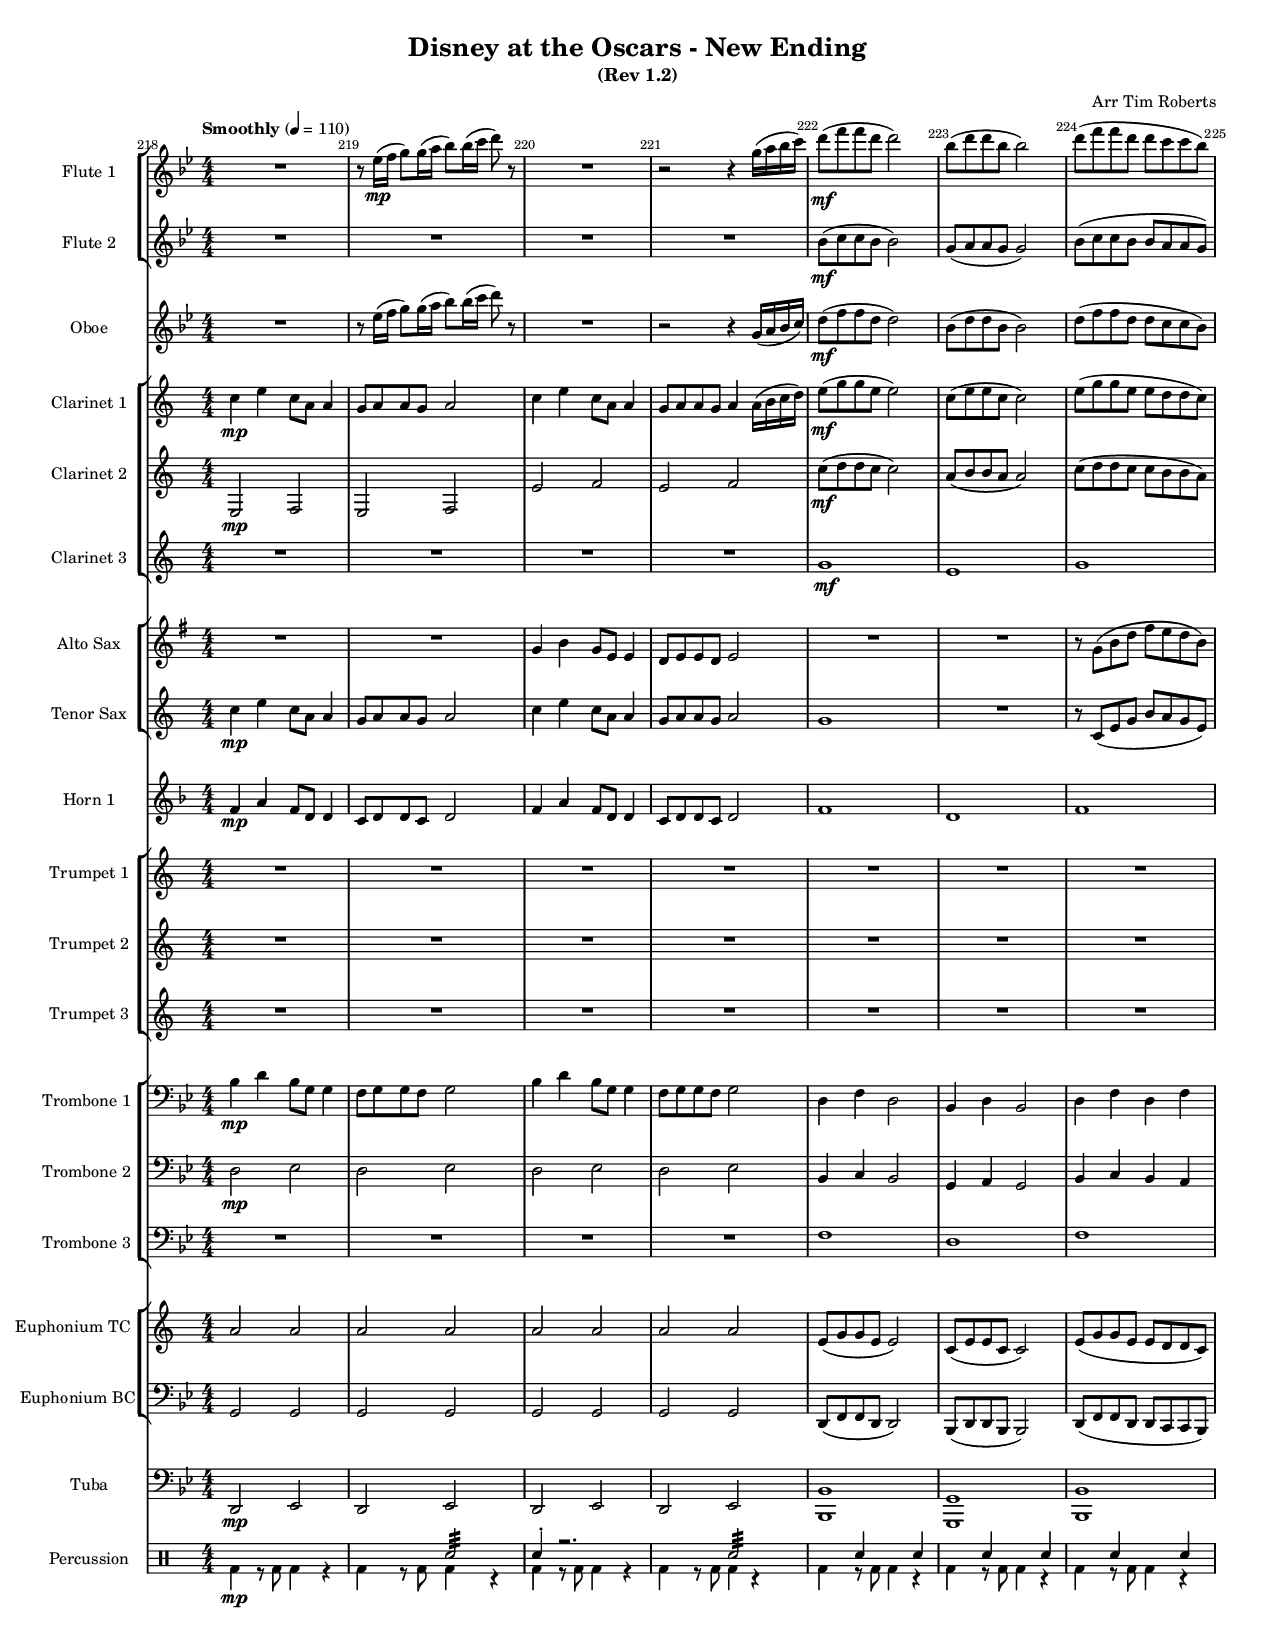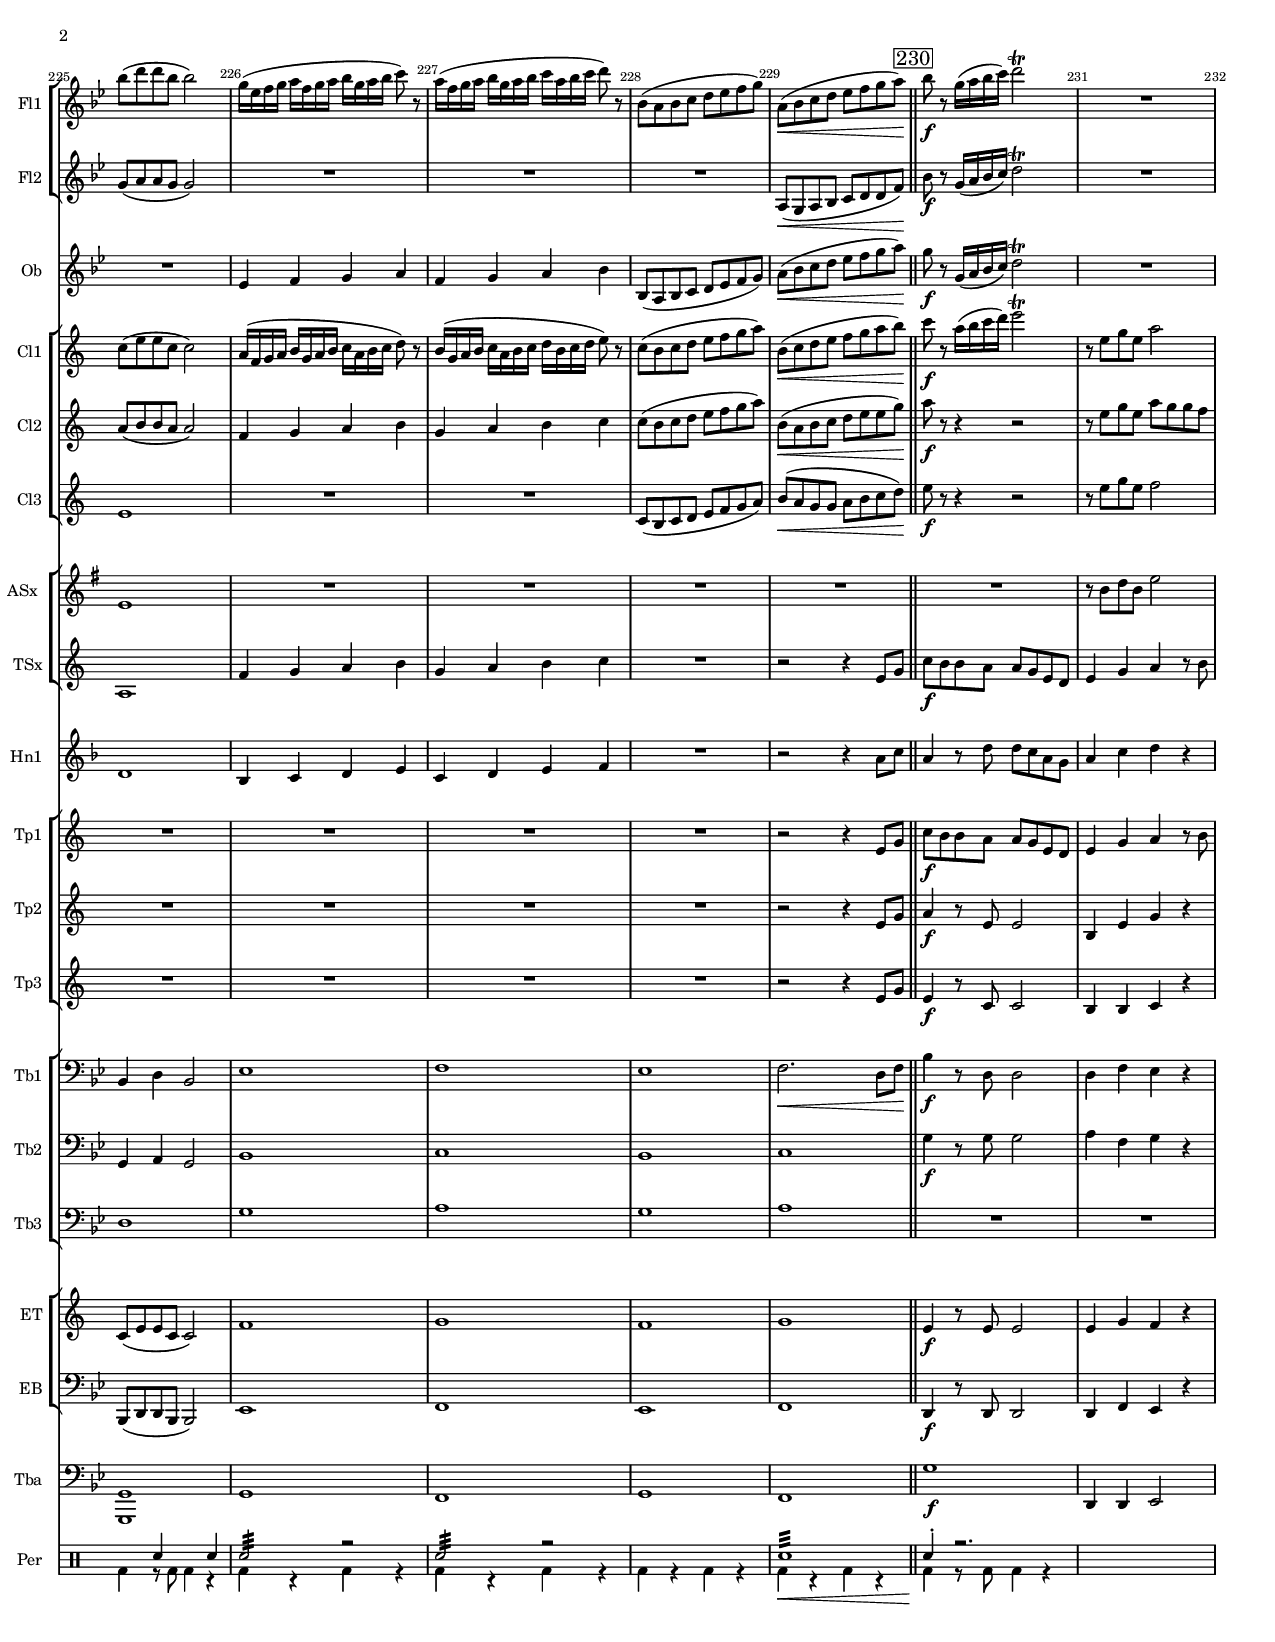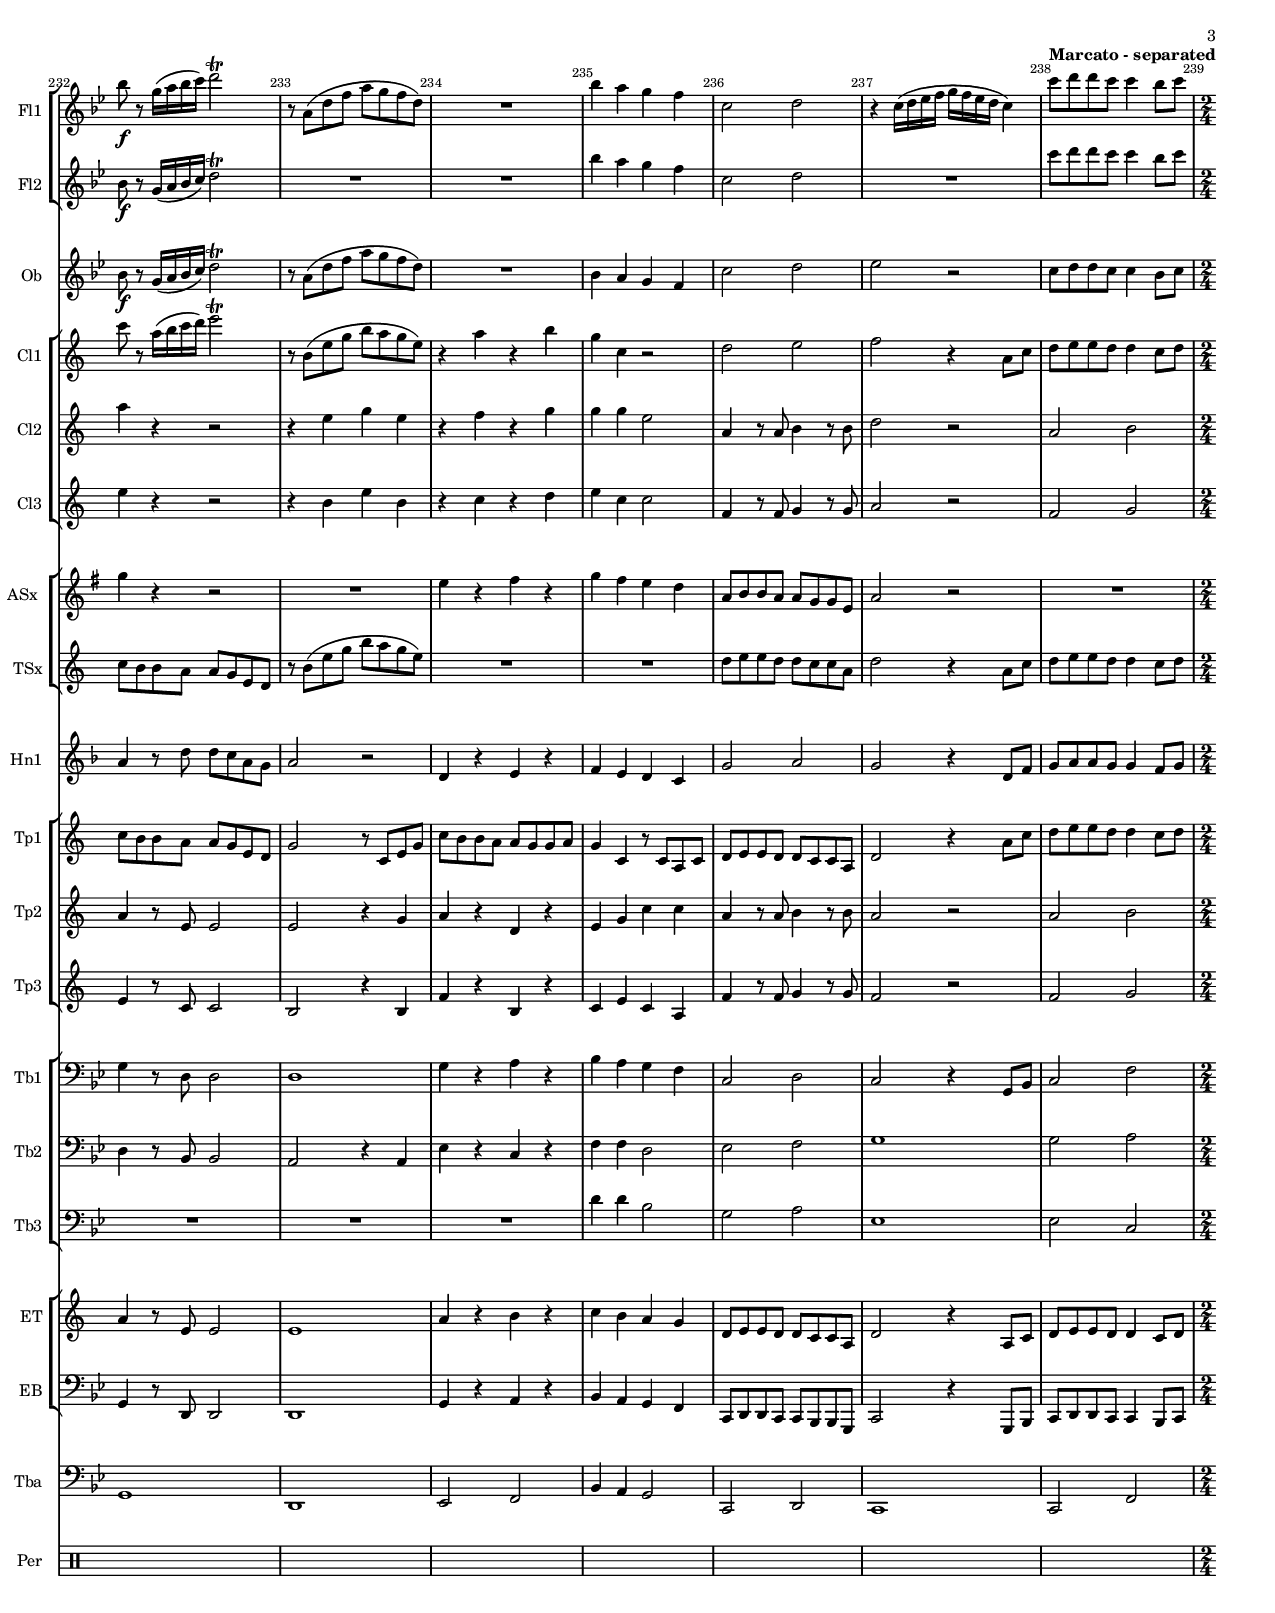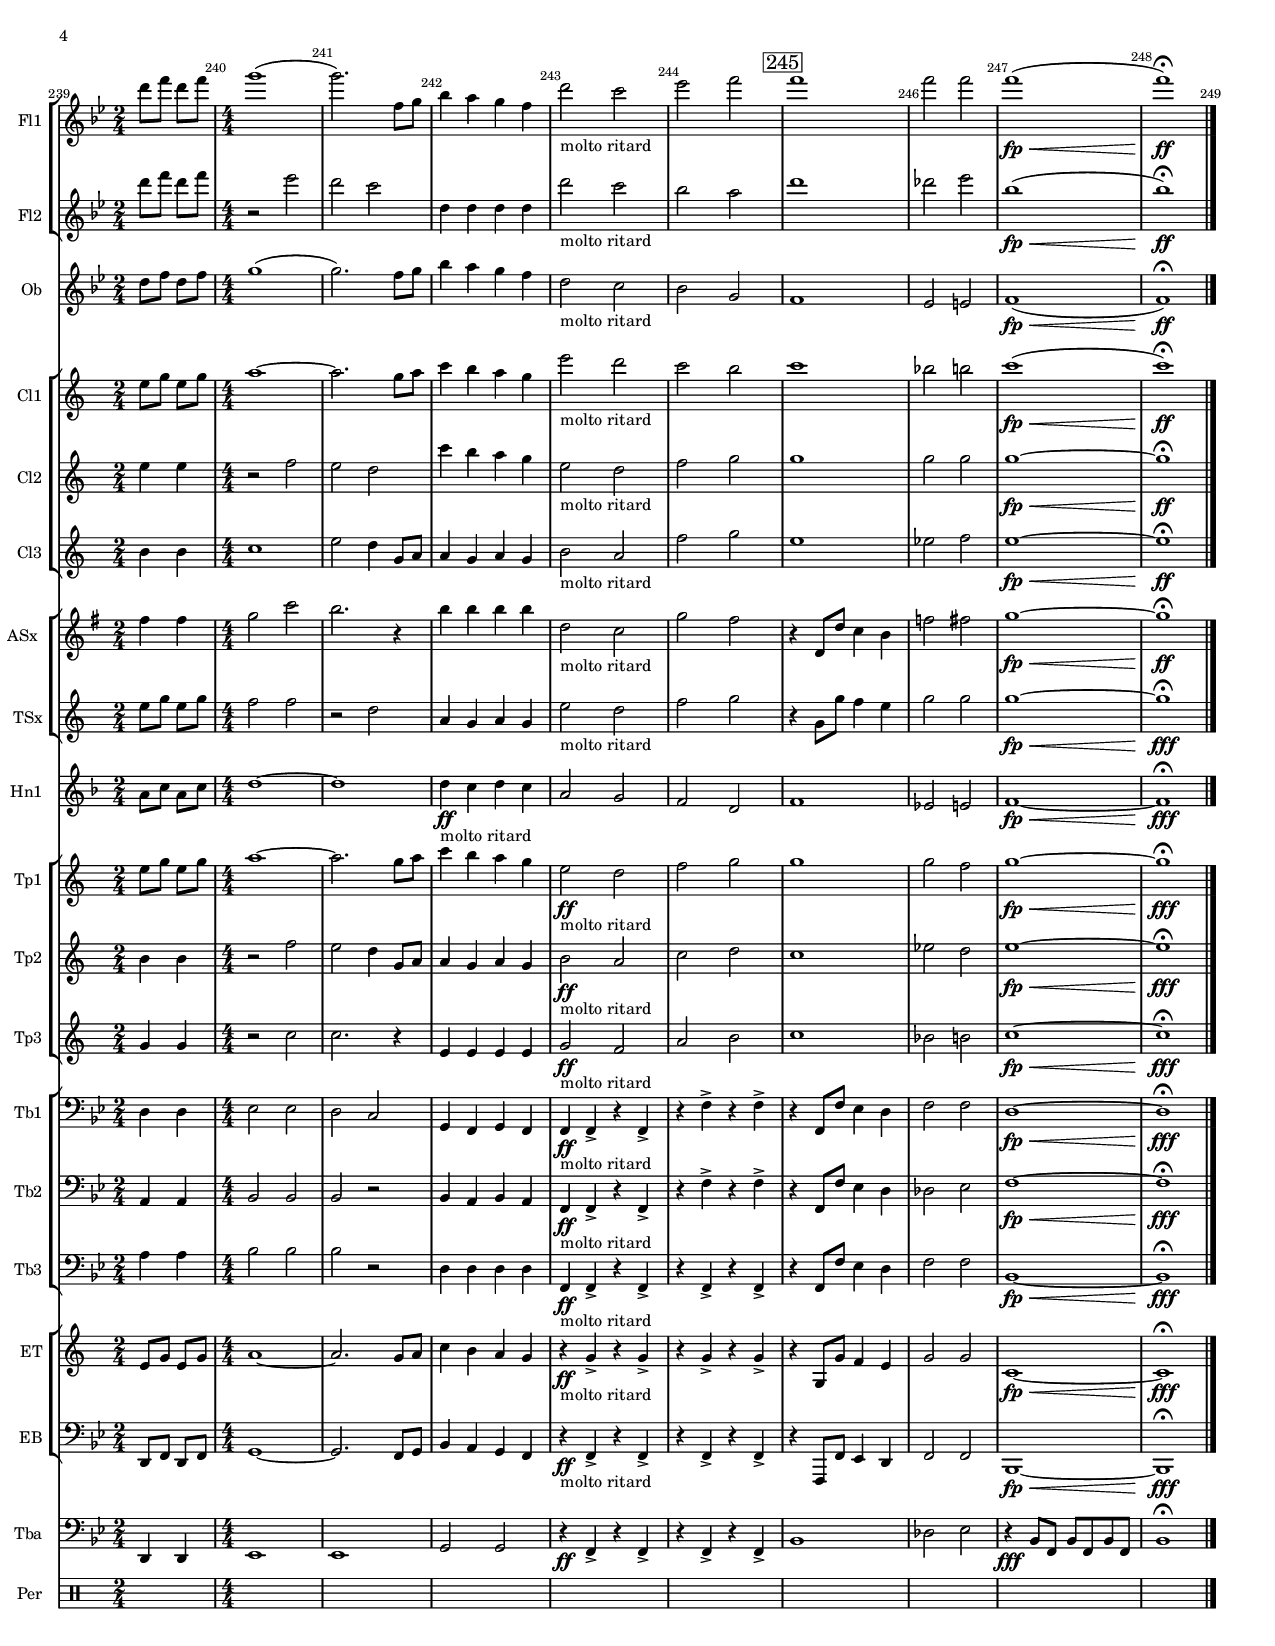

%{
    Comments
%}
\version "2.16.1"
\include "english.ly"
\include "drumpitch-init.ly"

#(set-default-paper-size "letter" )

\paper {
    ragged-last-bottom = ##t
}

\header {
    title = "Disney at the Oscars - New Ending"
    subtitle = "(Rev 1.2)"
    arranger = "Arr Tim Roberts"
}


no = { \once \override Score.BarNumber #'break-visibility = \all-invisible }

prefix = {
  \numericTimeSignature
  \override Score.BarNumber #'break-visibility = #all-visible
  \override Score.BarNumber #'self-alignment-X = #0
  \override Score.BarNumber #'self-alignment-Y = #1
  \override MultiMeasureRest #'expand-limit = #1
  \set Score.currentBarNumber = #218
}

structure = {
  \time 4/4
  \tempo "Smoothly" 4 = 110
  s1*12  \mark \markup \box 230 \no
  s1*8 \tempo "Marcato - separated"
  s1 
  \time 2/4 s2 
  \time 4/4
  s1*5 \mark \markup \box 245 \no
  s1*4 \bar "|."
}


flutea = {
    \key bf \major
    % Page 1 - Bar 208
    R1 |
    r8 ef16(\mp f  g8) g16( a bf8)  bf16( c d8) r8 |
    R1 |
    % Page 2
    r2 r4 g,16( a bf c) |
    d8(\mf f f d d2) |
    bf8( d d bf bf2) |
    d8( f f d d c c bf) |
    % Page 3
    bf8( d d bf bf2) |
    g16( ef f g a f g a bf g a bf c8) r8 |
    a16( f g a  bf g a bf  c a bf c  d8) r8 |
    bf,8( a bf c d ef f g) |
    % Page 4
    a,8(\< bf c d ef f g a)\! \bar "||" 
    %    Bar 230
    bf8\f r8 g16( a bf c) d2\trill |
    R1 |
    bf8\f r8 g16( a bf c) d2\trill |
    % Page 5
    r8 a,( d f a g f d) |
    R1 |
    bf'4 a g f |
    c2 d2 |
    % Page 6
    r4 c16( d ef f g f ef d c4) |
    c'8 d d c c4 bf8 c |
    d8 f d f |
    g1( |
    % Page 7
    g2.) f,8 g |
    bf4 a g f |
    d'2_"molto ritard" c2 |
    ef2 f2 | 
    % Page 8 - bar 245
    f1 |
    f2 f2 |
    f1(\fp\< |
    f1)\ff\!\fermata
}

fluteb = {
    \key bf \major
    % Page 1 - Bar 208
    R1 |
    R1 |
    R1 |
    % Page 2
    R1 |
    bf8(\mf c c bf bf2) |
    g8( a a g g2) |
    bf8( c c bf bf a a g) |
    % Page 3
    g8( a a g g2) |
    R1 |
    R1 |
    R1 |
    % Page 4
    a,8(\< g a bf c d d f)\! \bar "||"
    %    Bar 230
    bf8\f r8 g16( a bf c) d2\trill |
    R1 |
    bf8\f r8 g16( a bf c) d2\trill |
    % Page 5
    R1 |
    R1 |
    bf'4 a g f |
    c2 d2 |
    % Page 6
    R1 |
    c'8 d d c c4 bf8 c |
    d8 f d f |
    r2 ef2 |
    % Page 7
    d2 c2 |
    d,4 d d d |
    d'2_"molto ritard" c2 |
    bf2 a2 | 
    % Page 8 - bar 245
    d1 |
    df2 ef2 |
    bf1(\fp\< |
    bf1)\ff\!\fermata 
}

oboe = {
    \key bf \major
    % Page 1 - Bar 208
    R1 |
    r8 ef16( f  g8) g16( a bf8)  bf16( c d8) r8 |
    R1 |
    % Page 2
    r2 r4 g,,16( a bf c) |
    d8(\mf f f d d2) |
    bf8( d d bf bf2) |
    d8( f f d d c c bf) |
    % Page 3
    R1 |
    ef,4 f g a |
    f g a bf |
    bf,8( a bf c d ef f g) |
    % Page 4
    a8(\< bf c d ef f g a)\! \bar "||" 
    %    Bar 230
    g8\f r8 g,16( a bf c) d2\trill |
    R1 |
    bf8\f r8 g16( a bf c) d2\trill |
    % Page 5
    r8 a( d f a g f d) |
    R1 |
    bf4 a g f |
    c'2 d2 |
    % Page 6
    ef2 r2 |
    c8 d d c c4 bf8 c |
    d8 f d f |
    g1( |
    % Page 7
    g2.) f8 g |
    bf4 a g f |
    d2_"molto ritard" c2 |
    bf2 g2 | 
    % Page 8 - bar 245
    f1 |
    ef2 e2 |
    f1(\fp\< |
    f1)\ff\!\fermata 
}

clarineta = {
    \key c \major
    % Page 1 - bar 218
    c4\mp e4 c8 a8 a4 |
    g8 a a g a2 |
    c4 e4 c8 a8 a4 |
    % Page 2 - bar 221
    g8 a a g a4 a16( b c d) |
    e8(\mf g g e e2) |
    c8( e e c c2) |
    e8( g g e e d d c) |
    % Page 3 - bar 225
    c8( e e c c2) |
    a16( f g a b g a b c a b c d8) r8 |
    b16( g a b c a b c d b c d e8) r8 |
    c8( b c d e f g a) |
    % Page 4 - bar 229
    b,8(\< c d e f g a b)\! |
    c8\f r8 a16( b c d) e2\trill |
    r8 e,8 g e a2 |
    c8 r8 a16( b c d) e2\trill |
    % Page 5 - bar 233
    r8 b,8( e g b a g e) |
    r4 a r b |
    g4 c, r2 |
    d2 e2 |
    % Page 6 - bar 237
    f2 r4 a,8 c |
    d8 e e d d4 c8 d |
    e8 g e g |
    a1~ |
    % Page 7 - bar 241
    a2.  g8 a |
    c4 b a g |
    e'2_"molto ritard" d2 |
    c2 b2 |
    % Page 8 - bar 245
    c1 |
    bf2 b2 |
    c1(\fp\< |
    c1)\ff\!\fermata
}


clarinetb = {
    \key c \major
    % Page 1 - bar 218
    e,2\mp f |
    e2 f2 |
    e'2 f2 |
    % Page 2 - bar 221
    e2 f2 |
    c'8(\mf d d c c2) |
    a8( b b a a2) |
    c8( d d c c b b a) |
    % Page 3 - bar 225
    a8( b b a a2) |
    f4 g a b |
    g4 a b c |
    c8( b c d e f g a) |
    % Page 4 - bar 229
    b,8(\< a b c d e e g)\! |
    a8\f r8 r4 r2 |
    r8 e g e a g g f |
    a4 r4 r2 |
    % Page 5 - bar 233
    r4 e g e |
    r4 f r g |
    g4 g e2 |
    a,4 r8 a8 b4 r8 b8 |
    % Page 6 - bar 237
    d2 r2 |
    a2 b2 |
    e4 e4 |
    r2 f2 |
    % Page 7 - bar 241
    e2 d2 |
    c'4 b a g |
    e2_"molto ritard" d2 |
    f2 g2 |
    % Page 8 - bar 245
    g1 |
    g2 g2 |
    g1~\fp\< |
    g1\ff\!\fermata
}

clarinetc = {
    \key c \major
    % Page 1 - bar 218
    R1*3 |
    % Page 2 - bar 221
    R1 | g'1\mf | e1 | g1 |
    % Page 3 - bar 225
    e1 | R1 | R1 |
    c8( b c d e f g a) |
    % Page 4 - bar 229
    b8(\< a g g a b c d))\! |
    e8\f r8 r4 r2 |
    r8 e g e f2 |
    e4 r4 r2 |
    % Page 5 - bar 233
    r4 b e b |
    r4 c r d |
    e4 c c2 |
    f,4 r8 f8 g4 r8 g8 |
    % Page 6 - bar 237
    a2 r2 |
    f2 g2 |
    b4 b4 |
    c1 |
    % Page 7 - bar 241
    e2 d4 g,8 a |
    a4 g a g |
    b2_"molto ritard" a2 |
    f'2 g2 |
    % Page 8 - bar 245
    e1 |
    ef2 f2 |
    e1~\fp\< |
    e1\ff\!\fermata
}

altosax = {
    \key g \major
    % Page 1 - bar 218
    R1 | R1 | 
    g4 b4 g8 e8 e4 |
    % Page 2 - bar 221
    d8 e e d e2 |
    R1 |
    R1 |
    r8 g( b d fs e d b) |
    % Page 3 - Bar 225
    e,1 |
    R1*3 |
    % Page 4 - bar 229
    R1 | R1 |
    r8 b' d b e2 |
    g4 r4 r2 |
    % Page 5 - bar 233
    R1
    e4 r fs r |
    g4 fs e d |
    a8 b b a a g g e |
    % Page 6 - bar 237
    a2 r2 |
    R1 |
    fs'4 fs |
    g2 c2 |
    % Page 7 - bar 241
    b2. r4 |
    b4 b b b |
    d,2_"molto ritard" c | 
    g'2 fs |
    % Page 8 - bar 245
    r4 d,8 d' c4 b |
    f'2 fs2 |
    g1~\fp\< |
    g1\ff\!\fermata
}

tenorsax = {
    \key c \major
    % Page 1 - bar 218
    c4\mp e c8 a8 a4 |
    g8 a a g a2 |
    c4 e c8 a8 a4 |
    % Page 2 - bar 221
    g8 a a g a2 |
    g1 |
    R1 |
    r8 c,8( e g b a g e) |
    % Page 3 - bar 225
    a,1 |
    f'4 g a b |
    g a b c |
    R1 |
    % Page 4 - bar 229
    r2 r4 e,8 g |
    c8\f b b a a g e d |
    e4 g a r8 b8 |
    c8 b b a a g e d |
    % Page 5 - bar 233
    r8 b'( e g b a g e) |
    R1 |
    R1 |
    d8 e e d d c c a |
    % Page 6 - bar 237
    d2 r4 a8 c |
    d8 e e d d4 c8 d |
    e8 g e g |
    f2 f2 |
    % Page 7 - bar 241
    r2 d2 |
    a4 g a g |
    e'2_"molto ritard" d2 |
    f2 g2 |
    % Page 8 - bar 245
    r4 g,8 g' f4 e4 | 
    g2 g2 |
    g1~\fp\< |
    g1\fff\!\fermata
}

trumpeta = {
    \key c \major
    % Page 1 - bar 218
    R1*11 |
    % Page 4 - bar 229
    r2 r4 e8 g |
    c8\f b b a a g e d |
    e4 g a r8 b8 |
    c8 b b a a g e d |
    % Page 5 - bar 233
    g2 r8 c, e g |
    c8 b b a a g g a |
    g4 c,4 r8 c a c |
    d8 e e d d c c a |
    % Page 6 - bar 237
    d2 r4 a'8 c |
    d8 e e d d4 c8 d |
    e8 g e g |
    a1~ |
    % Page 7 - bar 241
    a2. g8 a |
    c4 b a g |
    e2\ff_"molto ritard" d2 |
    f2 g2 |
    % Page 8 - bar 245
    g1 |
    g2 f2 |
    g1~\fp\< |
    g1\fff\!\fermata
}

trumpetb = {
    \key c \major
    % Page 1 - bar 218
    R1*11 |
    % Page 4 - bar 229
    r2 r4 e8 g |
    a4\f r8 e8 e2 |
    b4 e g r |
    a4 r8 e8 e2 |
    % Page 5 - bar 233
    e2 r4 g4 |
    a4 r d, r |
    e4 g c c |
    a4 r8 a8 b4 r8 b8 |
    % Page 6 - bar 237
    a2 r2 |
    a2 b2 |
    b4 b4 |
    r2 f'2 |
    % Page 7 - bar 241
    e2 d4 g,8 a |
    a4 g a g |
    b2\ff_"molto ritard" a2 |
    c2 d2 |
    % Page 8 - bar 245
    c1 |
    ef2 d2 |
    e1~\fp\< |
    e1\fff\!\fermata
}

trumpetc = {
    \key c \major
    % Page 1 - bar 218
    R1*11 |
    % Page 4 - bar 229
    r2 r4 e8 g |
    e4\f r8 c8 c2 |
    b4 b c r |
    e4 r8 c8 c2 |
    % Page 5 - bar 233
    b2 r4 b4 |
    f'4 r b, r |
    c4 e c a |
    f'4 r8 f8 g4 r8 g8 |
    % Page 6 - bar 237
    f2 r2 |
    f2 g2 |
    g4 g4 |
    r2 c2 |
    % Page 7 - bar 241
    c2. r4 |
    e,4 e e e |
    g2\ff_"molto ritard" f2 |
    a2 b2 |
    % Page 8 - bar 245
    c1 |
    bf2 b2 |
    c1~\fp\< |
    c1\fff\!\fermata
}

horn = {
  \key f \major
  % Page 1 - bar 218
  f,4\mp a4 f8 d8 d4 |
  c8 d d c d2 |
  f4 a4 f8 d8 d4 |
  % Page 2 - bar 221
  c8 d d c d2 |
  f1 |
  d1 |
  f1 |
  % Page 3 - bar 225
  d1 |
  bf4 c d e |
  c d e f |
  R1 |
  % Page 4 - bar 229
  r2 r4 a8 c |
  a4 r8 d8 d c a g |
  a4 c d r |
  a4 r8 d8 d c a g |
  % Page 5 - bar 233
  a2 r2 |
  d,4 r e r |
  f4 e d c |
  g'2 a2 |
  % Page 6 - bar 237
  g2 r4 d8 f |
  g8 a a g g4 f8 g8 |
  a8 c a c |
  d1~ |
  % Page 7 - bar 241
  d1 |
  d4\ff_"molto ritard" c d c |
  a2 g2 |
  f2 d2 |
  % Page 8 - bar 245
  f1 |
  ef2 e2 |
  f1~\fp\< |
  f1\fff\!\fermata
}



trombonea = {
    \key bf \major
    % Page 1 - bar 218
    bf4\mp d bf8 g8 g4 |
    f8 g g f g2 |
    bf4 d bf8 g8 g4 |
    % Page 2 - bar 221
    f8 g g f g2 |
    d4 f4 d2 |
    bf4 d4 bf2 |
    d4 f d f |
    % Page 3 - bar 225
    bf,4 d bf2 |
    ef1 |
    f1 |
    ef1 |
    % Page 4 - bar 229
    f2.\< d8 f8\! |
    bf4\f r8 d,8 d2 |
    d4 f ef r |
    g4 r8 d8 d2 |
    % Page 5 - bar 233
    d1 |
    g4 r a r |
    bf4 a g f |
    c2 d2 |
    % Page 6 - bar 237
    c2 r4 g8 bf8 |
    c2 f2 |
    d4 d4 |
    ef2 ef2 |
    % Page 7 - bar 241
    d2 c2 |
    g4 f g f |
    f4\ff_"molto ritard" f-> r f-> |
    r4 f'-> r f-> |
    % Page 8 - bar 245
    r4 f,8 f'8 ef4 d4 |
    f2 f2 |
    d1~\fp\< |
    d1\fff\!\fermata
}

tromboneb = {
    \key bf \major
    % Page 1 - bar 218
    d2\mp ef2 |
    d2 ef |
    d2 ef |
    % Page 2 - bar 221
    d2 ef |
    bf4 c bf2 |
    g4 a g2 |
    bf4 c bf a |
    % Page 3 - bar 225
    g4 a g2 |
    bf1 |
    c1 |
    bf1 |
    % Page 4 - bar 229
    c1 |
    g'4\f r8 g8 g2 |
    a4 f g r |
    d4 r8 bf8 bf2 |
    % Page 5 - bar 233
    a2 r4 a4 |
    ef'4 r c r |
    f4 f4 d2 |
    ef2 f2 |
    % Page 6 - bar 237
    g1 |
    g2 a2 |
    a,4 a4 |
    bf2 bf2 |
    % Page 7 - bar 241
    bf2 r2 |
    bf4 a bf a |
    f4\ff_"molto ritard" f-> r f-> |
    r f'-> r f-> |
    % Page 8 - bar 245
    r4 f,8 f'8 ef4 d4 |
    df2 ef2 |
    f1~\fp\< |
    f1\fff\!\fermata
}

trombonec = {
    \key bf \major
    % Page 1 - bar 218
    R1*3 |
    % Page 2 - bar 221
    R1 | f1 | d1 | f1 |
    % Page 3 - bar 225
    d1 | g1 | a1 | g1 |
    % Page 4 - bar 229
    a1 | R1*3 |
    % Page 5 - bar 233
    R1 | R1 | d4 d4 bf2 | g2 a2 |
    % Page 6 - bar 237
    ef1 | ef2 c2 | a'4 a4 | bf2 bf2 |
    % Page 7 - bar 241
    bf2 r2 |
    d,4 d d d | 
    f,4\ff_"molto ritard" f-> r f-> |
    r f-> r f-> |
    % Page 8 - bar 245
    r4 f8 f'8 ef4 d4 |
    f2 f2 |
    bf,1~\fp\< |
    bf1\fff\!\fermata
}

baritone = {
    \key bf \major
    % Page 1 - bar 218
    g2 g2 |
    g2 g2 |
    g2 g2 |
    % Page 2 - bar 221
    g2 g2 |
    d8( f f d d2) |
    bf8( d d bf bf2) |
    d8( f f d d c c bf) |
    % Page 3 - bar 225
    bf8( d d bf bf2) |
    ef1 |
    f1 |
    ef1 |
    % Page 4 - bar 229
    f1 |
    d4\f r8 d8 d2 |
    d4 f ef r |
    g4 r8 d8 d2 |
    % Page 5 - bar 233
    d1 |
    g4 r a r |
    bf4 a g f |
    c8 d d c c bf bf g |
    % Page 6 - bar 237
    c2 r4 g8 bf |
    c8 d d c c4 bf8 c |
    d8 f d f |
    g1~ |
    % Page 7 - bar 241
    g2. f8 g8 |
    bf4 a g f |
    r4\ff_"molto ritard" f-> r f-> |
    r4 f-> r f-> |
    % Page 8 - bar 245
    r4 f,8 f'8 ef4 d4 |
    f2 f2 |
    bf,1~\fp\< |
    bf1\fff\!\fermata
}

tubabc = {
    \key bf \major
    % Page 1 - bar 218
    d,2\mp ef2 |
    d2 ef2 |
    d2 ef2 |
    % Page 2 - bar 221
    d2 ef2 |
    <bf' bf,>1 |
    <g g,>1 |
    <bf bf,>1 |
    % Page 3 - bar 225
    <g g,>1 |
    g1 |
    f1 |
    g1 |
    % Page 4 - bar 229
    f1 |
    g'1\f |
    d,4 d ef2 |
    g1 |
    % Page 5 - bar 233
    d1 |
    ef2 f2 |
    bf4 a g2 |
    c,2 d2 |
    % Page 6 - bar 237
    c1 |
    c2 f2 |
    d4 d4 |
    ef1 |
    % Page 7 - bar 241
    ef1 |
    g2 g2 |
    r4\ff f-> r f-> |
    r f-> r f-> |
    % Page 8 - bar 245
    bf1 |
    df2 ef2 |
    r4\fff bf8 f bf f bf f |
    bf1\fermata
}

drum = \drummode {
    % Page 1 - bar 218
    << s1 \\ { bd4\mp r8 bd8 bd4 r4 } >> |
    << { s2 sn2:32 } \\ { bd4 r8 bd8  bd4 r4 } >> |
    << { sn4-. r2. } \\ { bd4 r8 bd8  bd4 r4 } >> |
    % Page 2 - bar 221
    << { s2 sn2:32 } \\ { bd4 r8 bd8  bd4 r4 } >> |
    
    << { s4 sn4 s4 sn4 } \\ { bd4 r8 bd8 bd4 r4 } >> |
    << { s4 sn4 s4 sn4 } \\ { bd4 r8 bd8 bd4 r4 } >> |
    << { s4 sn4 s4 sn4 } \\ { bd4 r8 bd8 bd4 r4 } >> |
    % Page 3 - bar 225
    << { s4 sn4 s4 sn4 } \\ { bd4 r8 bd8 bd4 r4 } >> |

    << { sn2:32 r2 } \\{ bd4 r4 bd4 r4 } >> |
    << { sn2:32 r2 } \\{ bd4 r4 bd4 r4 } >> |
    << s1 \\ { bd4 r4 bd4 r4 } >> ||
    % Page 4 - bar 229
    << sn1:32\< \\ { bd4 r4 bd4 r4 } >> |
    << { sn4-.\! r2. } \\ { bd4 r8 bd8 bd4 r4 } >> |
}




%
% Define the parts.
%


fluteone = \relative c'' {
  \set Staff.instrumentName = #"Flute 1 "
  \set Staff.shortInstrumentName = #"Fl1 "
  \set Staff.midiInstrument = #"flute"

  \clef treble 
  \prefix
  << \structure \flutea >>
}

flutetwo = \relative c'' {
  \set Staff.instrumentName = #"Flute 2 "
  \set Staff.shortInstrumentName = #"Fl2 "
  \set Staff.midiInstrument = #"flute"

  \clef treble 
  \prefix
  << \structure \fluteb >>
}

oboe = \relative c'' {
  \set Staff.instrumentName = #"Oboe "
  \set Staff.shortInstrumentName = #"Ob "
  \set Staff.midiInstrument = #"oboe"

  \clef treble 
  \prefix
  << \structure \oboe >>
}
 
clarinetone = \relative c'' {
  \set Staff.instrumentName = #"Clarinet 1 "
  \set Staff.shortInstrumentName = #"Cl1 "
  \set Staff.midiInstrument = #"clarinet"

  \clef treble 
  \prefix
  << \structure \clarineta >>
}
 
clarinettwo = \relative c' {
  \set Staff.instrumentName = #"Clarinet 2 "
  \set Staff.shortInstrumentName = #"Cl2 "
  \set Staff.midiInstrument = #"clarinet"

  \clef treble 
  \prefix
  << \structure \clarinetb >>
}

clarinetthree = \relative c' {
  \set Staff.instrumentName = #"Clarinet 3 "
  \set Staff.shortInstrumentName = #"Cl3 "
  \set Staff.midiInstrument = #"clarinet"

  \clef treble 
  \prefix
  << \structure \clarinetc >>
}

% altoclarinet = \relative c'' {
%   \set Staff.instrumentName = #"Alto Clar "
%   \set Staff.shortInstrumentName = #"ACl  "
%   \set Staff.midiInstrument = #"clarinet"
% 
%   \clef treble 
%   \prefix
% 
%   \tenorIa
%   \tenorIb
% }
% 
% bassclarinet = \relative c'' {
%   \set Staff.instrumentName = #"Bass Clarinet "
%   \set Staff.shortInstrumentName = #"BCl "
%   \set Staff.midiInstrument = #"clarinet"
% 
%   \clef treble 
%   \prefix
% 
%   \tenorIIa
%   \tenorIIb
% }

altosax = \relative c'' {
  \set Staff.instrumentName = #"Alto Sax "
  \set Staff.shortInstrumentName = #"ASx  "
  \set Staff.midiInstrument = #"saxophone"

  \clef treble 
  \prefix
  << \structure \altosax >>
}

tenorsax = \relative c'' {
  \set Staff.instrumentName = #"Tenor Sax "
  \set Staff.shortInstrumentName = #"TSx "
  \set Staff.midiInstrument = #"saxophone"

  \clef treble 
  \prefix
  << \structure \tenorsax >>
}

% barisax = \relative c'' {
%   \set Staff.instrumentName = #"Bari Sax "
%   \set Staff.shortInstrumentName = #"BSx "
%   \set Staff.midiInstrument = #"saxophone"
% 
%   \clef treble 
%   \prefix
% 
%   \bassIa
%   \bassIb
% }

trumpetone = \relative c' {
  \set Staff.instrumentName = #"Trumpet 1 "
  \set Staff.shortInstrumentName = #"Tp1 "
  \set Staff.midiInstrument = #"trumpet"

  \clef treble 
  \prefix
  << \structure \trumpeta >>
}

trumpettwo = \relative c' {
  \set Staff.instrumentName = #"Trumpet 2 "
  \set Staff.shortInstrumentName = #"Tp2 "
  \set Staff.midiInstrument = #"trumpet"

  \clef treble 
  \prefix
  << \structure \trumpetb >>
}

trumpetthree = \relative c' {
  \set Staff.instrumentName = #"Trumpet 3 "
  \set Staff.shortInstrumentName = #"Tp3 "
  \set Staff.midiInstrument = #"trumpet"

  \clef treble 
  \prefix
  << \structure \trumpetc >>
}

euphoniumtc = \transpose bf c'' \relative c' {
  \set Staff.instrumentName = #"Euphonium TC "
  \set Staff.shortInstrumentName = #"ET "
  \set Staff.midiInstrument = #"trombone"

  \clef treble 
  \prefix
  << \structure  \baritone >>
}

euphoniumbc = \relative c {
  \set Staff.instrumentName = #"Euphonium BC"
  \set Staff.shortInstrumentName = #"EB "
  \set Staff.midiInstrument = #"trombone"

  \clef bass 
  \prefix
  << \structure \baritone >>
}

hornone = \relative c'' {
  \set Staff.instrumentName = #"Horn 1 "
  \set Staff.shortInstrumentName = "Hn1 "
  \set Staff.midiInstrument = #"horn"

  \clef treble 
  \prefix
  << \structure \horn >>
}

% horntwo = \relative c'' {
%   \set Staff.instrumentName = #"Horn 2 "
%   \set Staff.shortInstrumentName = "Hn2 "
%   \set Staff.midiInstrument = #"horn"
% 
%   \clef treble 
%   \prefix
%   \altoIIa
%   \altoIIb
% }

tromboneone = \relative c' {
  \set Staff.instrumentName = #"Trombone 1 "
  \set Staff.shortInstrumentName = #"Tb1 "
  \set Staff.midiInstrument = #"trombone"

  \clef bass 
  \prefix
  << \structure \trombonea >>
}

trombonetwo = \relative c {
  \set Staff.instrumentName = #"Trombone 2 "
  \set Staff.shortInstrumentName = #"Tb2 "
  \set Staff.midiInstrument = #"trombone"

  \clef bass 
  \prefix
  << \structure \tromboneb >>
}

trombonethree = \relative c {
  \set Staff.instrumentName = #"Trombone 3 "
  \set Staff.shortInstrumentName = #"Tb3 "
  \set Staff.midiInstrument = #"trombone"

  \clef bass 
  \prefix
  << \structure \trombonec >>
}

tuba = \relative c {
  \set Staff.instrumentName = #"Tuba "
  \set Staff.shortInstrumentName = #"Tba "
  \set Staff.midiInstrument = #"tuba"

  \clef bass 
  \prefix
  << \structure \tubabc >>
}

percussion = {
  \set Staff.instrumentName = #"Percussion "
  \set Staff.shortInstrumentName = #"Per "
  \set Staff.midiInstrument = #"drum"
  \prefix
  << \structure \drum >>
}

music = {
  <<
    \new StaffGroup <<
     \new Staff     \fluteone
     \new Staff     \flutetwo
    >>
    \new Staff      \oboe
    \new StaffGroup <<
     \new Staff     \clarinetone
     \new Staff     \clarinettwo
     \new Staff     \clarinetthree
%     \new Staff     \altoclarinet
%     \new Staff     \bassclarinet
    >>
    \new StaffGroup <<
     \new Staff     \altosax
     \new Staff     \tenorsax
%     \new Staff     \barisax
    >>
    \new Staff     \hornone
    \new StaffGroup <<
     \new Staff     \trumpetone
     \new Staff     \trumpettwo
     \new Staff     \trumpetthree
    >>
    \new StaffGroup <<
     \new Staff     \tromboneone
     \new Staff     \trombonetwo
     \new Staff     \trombonethree
    >>
    \new StaffGroup <<
     \new Staff     \euphoniumtc
     \new Staff     \euphoniumbc
    >>
    \new Staff     \tuba
    \new DrumStaff \percussion
  >>
}


parts = {
  <<
     \tag #'flt1  \new Staff     \fluteone
     \tag #'flt2  \new Staff     \flutetwo
     \tag #'oboe  \new Staff     \oboe
     \tag #'clr1  \new Staff     \clarinetone
     \tag #'clr2  \new Staff     \clarinettwo
     \tag #'clr3  \new Staff     \clarinetthree
%     \tag #'clra  \new Staff     \altoclarinet
%     \tag #'clrb  \new Staff     \bassclarinet
     \tag #'saxa  \new Staff     \altosax
     \tag #'saxt  \new Staff     \tenorsax
%     \tag #'saxb  \new Staff     \barisax
     \tag #'tpt1  \new Staff     \trumpetone
     \tag #'tpt2  \new Staff     \trumpettwo
     \tag #'tpt3  \new Staff     \trumpetthree
%     \tag #'tbn1  \new Staff     \tromboneone
%     \tag #'tbn2  \new Staff     \trombonetwo
%     \tag #'tbnb  \new Staff     \basstrombone
     \tag #'hrn1  \new Staff     \hornone
%     \tag #'hrn2  \new Staff     \horntwo
     \tag #'eutc  \new Staff     \euphoniumtc
     \tag #'eubc  \new Staff     \euphoniumbc
     \tag #'tuba  \new Staff     \tuba
     \tag #'drum  \new DrumStaff \percussion
  >>
}

#(set-global-staff-size 14.14 )
\score {
  \music
%  \midi { }
  \layout {
    \context { \RemoveEmptyStaffContext }
  }
}
